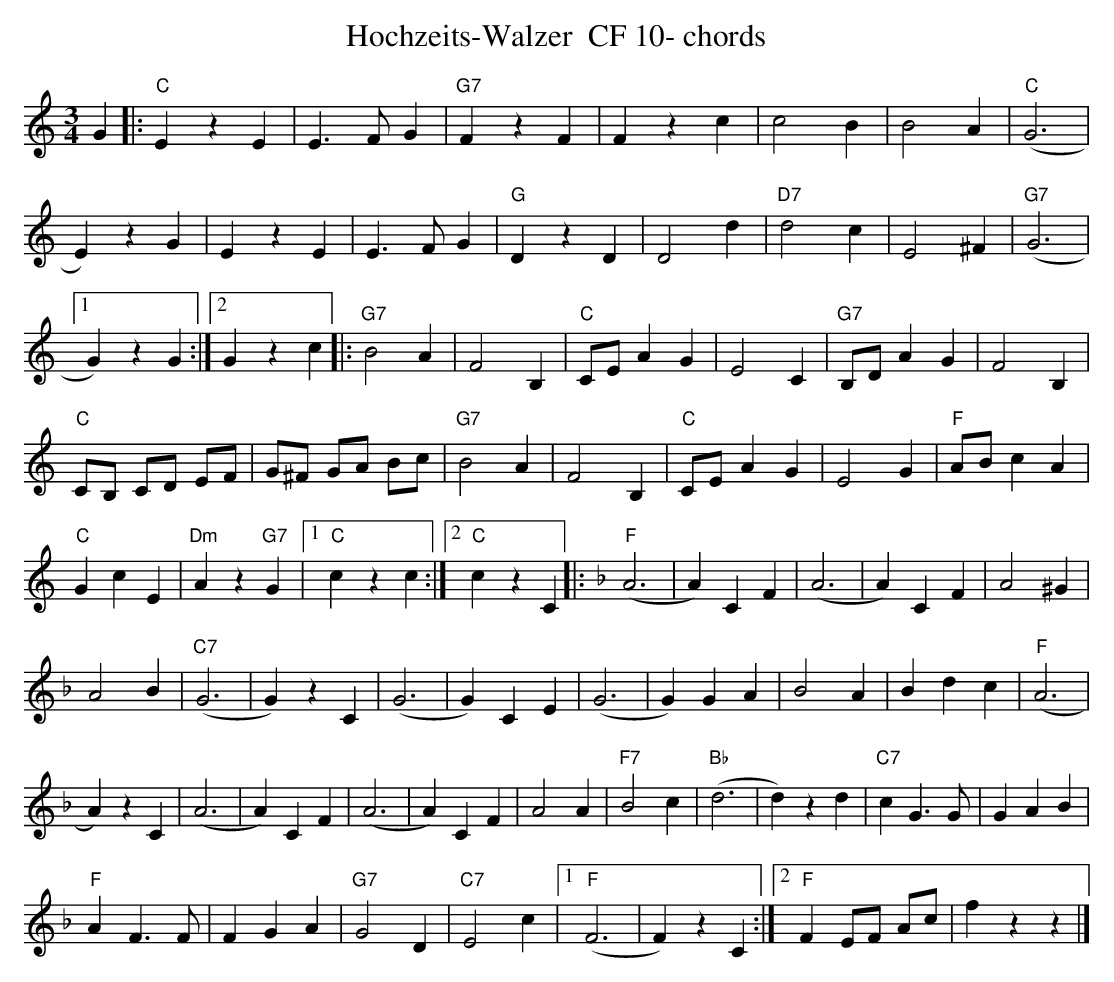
X:1
T:Hochzeits-Walzer  CF 10- chords
M:3/4
L:1/4
K:Cmaj%%MIDI gchordon
G |: "C"EzE | E>FG | "G7"FzF | Fzc | c2B | B2A | "C"(G3 |
E)zG | EzE | E>FG | "G"DzD | D2d | "D7"d2c | E2^F | "G7"(G3 |1
G)zG :|2 Gzc |: "G7"B2A | F2B, | "C"C/2E/2AG | E2C | "G7"B,/2D/2AG | F2B, |
"C"C/2B,/2 C/2D/2 E/2F/2 | G/2^F/2 G/2A/2 B/2c/2 | "G7"B2A | F2B, | "C"C/2E/2AG | E2G | "F"A/2B/2cA |
"C"GcE | "Dm"Az"G7"G |1 "C"czc :|2 "C"czC |: [K:Fmaj] "F"(A3 | A)CF | (A3 | A)CF | A2^G |
A2B | "C7"(G3 | G)zC | (G3 | G)CE | (G3 | G)GA | B2A | Bdc | "F"(A3 |
A)zC | (A3 | A)CF | (A3 | A)CF | A2A | "F7"B2c | "Bb"(d3 | d)zd | "C7"cG>G | GAB |
"F"AF>F | FGA | "G7"G2D | "C7"E2c |1 "F"(F3 | F)zC :|2 "F"F E/2F/2 A/2c/2 | fzz |]
